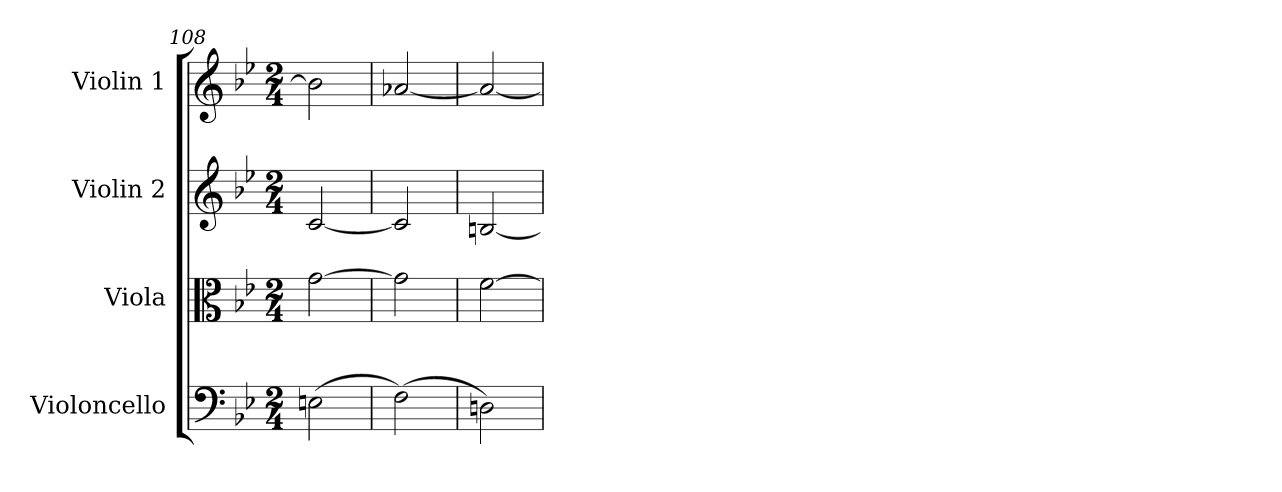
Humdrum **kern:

**kern	**kern	**kern	**kern
*part4	*part3	*part2	*part1
*staff4	*staff3	*staff2	*staff1
*I"Violoncello	*I"Viola	*I"Violin 2	*I"Violin 1
*I'Vc	*I'Vla	*I'Vln	*I'Vln
*clefF4	*clefC3	*clefG2	*clefG2
*k[b-e-]	*k[b-e-]	*k[b-e-]	*k[b-e-]
*M2/4	*M2/4	*M2/4	*M2/4
=108	=108	=108	=108
(2En\	[2g\	[2c/	2b-\]
!!LO:LB:g=z
=109	=109	=109	=109
(2F\)	2g\]	2c/]	[2a-X/
=110	=110	=110	=110
2Dn\)	[2f\	[2Bn/	2a-/_
=	=	=	=
*-	*-	*-	*-
